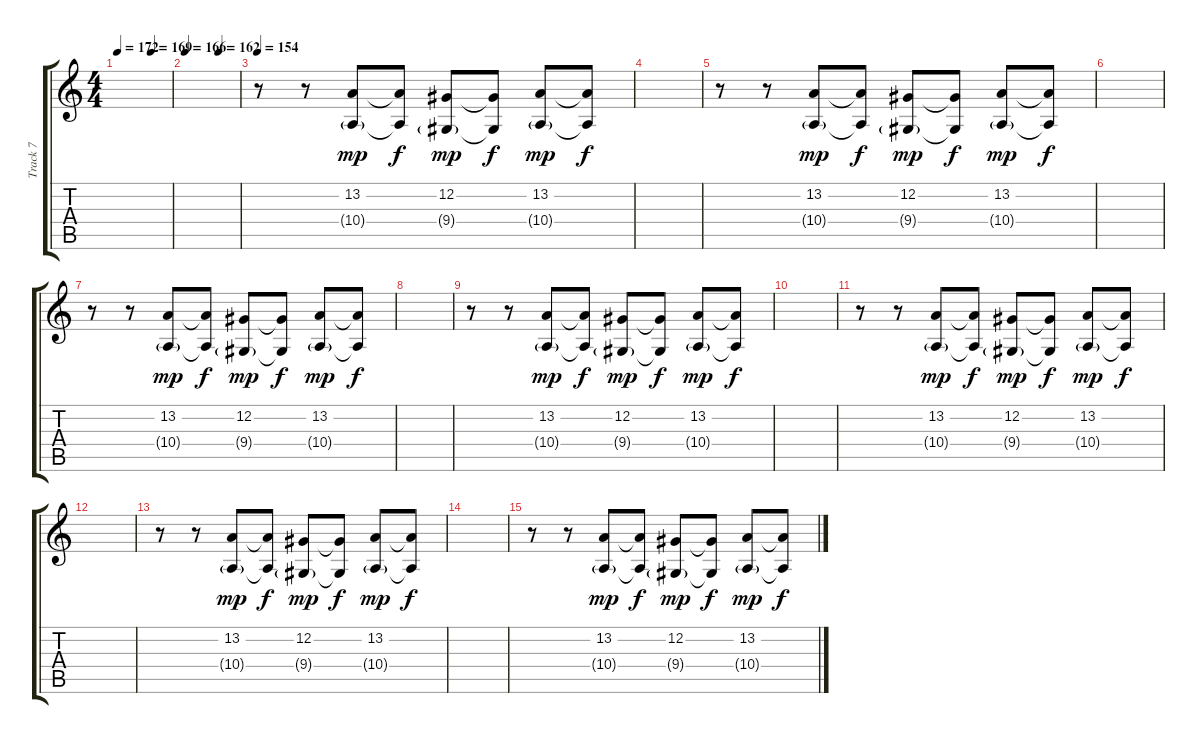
\track ("Track 7" "Track 7") {instrument choiraahs}
\staff {score tabs}
\tuning (Db4 Ab3 E3 B2 Gb2 B1) {hide}
\ts (4 4)
\tempo 172
\tempo (169 0.625)
\clef g2
\ks c
|
\tempo 166
\tempo (162 0.625)
|
\tempo 154
r.8 r.8 (13.2 10.4{g}).8{dy mp} (13.2{t} 10.4{t}).8{dy f} (12.2 9.4{g}).8{dy mp} (12.2{t} 9.4{t}).8{dy f} (13.2 10.4{g}).8{dy mp} (13.2{t} 10.4{t}).8{dy f} |
|
r.8 r.8 (13.2 10.4{g}).8{dy mp} (13.2{t} 10.4{t}).8{dy f} (12.2 9.4{g}).8{dy mp} (12.2{t} 9.4{t}).8{dy f} (13.2 10.4{g}).8{dy mp} (13.2{t} 10.4{t}).8{dy f} |
|
r.8 r.8 (13.2 10.4{g}).8{dy mp} (13.2{t} 10.4{t}).8{dy f} (12.2 9.4{g}).8{dy mp} (12.2{t} 9.4{t}).8{dy f} (13.2 10.4{g}).8{dy mp} (13.2{t} 10.4{t}).8{dy f} |
|
r.8 r.8 (13.2 10.4{g}).8{dy mp} (13.2{t} 10.4{t}).8{dy f} (12.2 9.4{g}).8{dy mp} (12.2{t} 9.4{t}).8{dy f} (13.2 10.4{g}).8{dy mp} (13.2{t} 10.4{t}).8{dy f} |
|
r.8 r.8 (13.2 10.4{g}).8{dy mp} (13.2{t} 10.4{t}).8{dy f} (12.2 9.4{g}).8{dy mp} (12.2{t} 9.4{t}).8{dy f} (13.2 10.4{g}).8{dy mp} (13.2{t} 10.4{t}).8{dy f} |
|
r.8 r.8 (13.2 10.4{g}).8{dy mp} (13.2{t} 10.4{t}).8{dy f} (12.2 9.4{g}).8{dy mp} (12.2{t} 9.4{t}).8{dy f} (13.2 10.4{g}).8{dy mp} (13.2{t} 10.4{t}).8{dy f} |
|
r.8 r.8 (13.2 10.4{g}).8{dy mp} (13.2{t} 10.4{t}).8{dy f} (12.2 9.4{g}).8{dy mp} (12.2{t} 9.4{t}).8{dy f} (13.2 10.4{g}).8{dy mp} (13.2{t} 10.4{t}).8{dy f}
